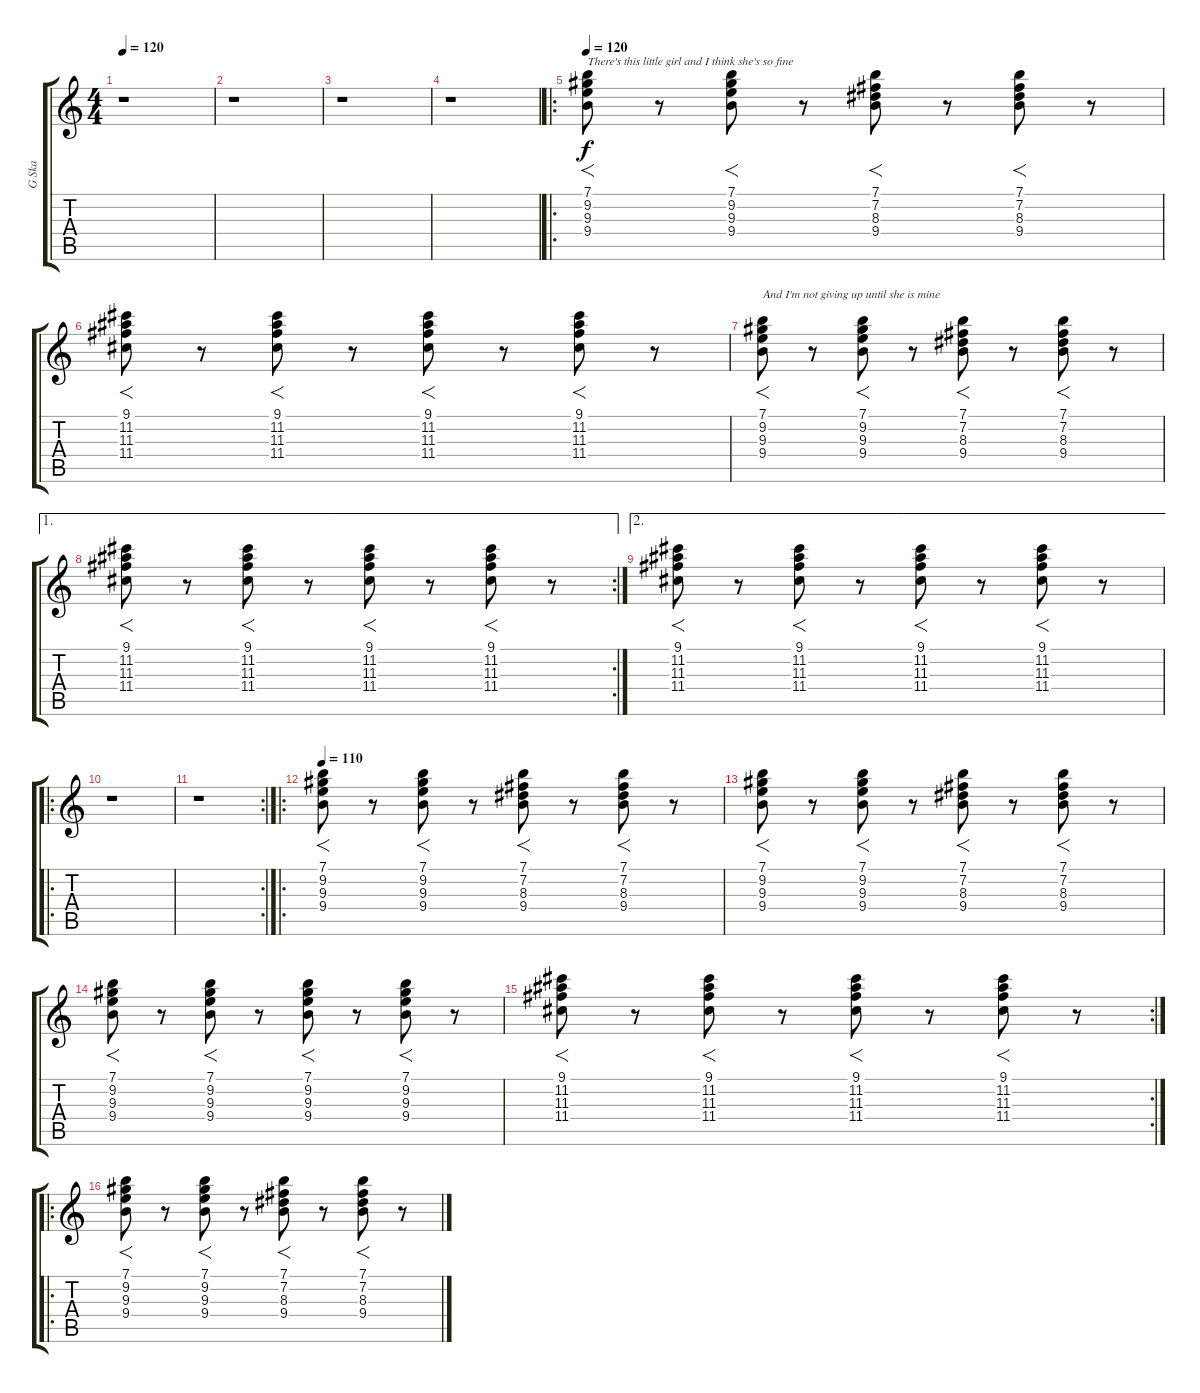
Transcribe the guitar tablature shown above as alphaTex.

\track ("G Ska" "G Ska") {instrument overdrivenguitar}
\staff {score tabs}
\tuning (E4 B3 G3 D3 A2 E2) {hide}
\ts (4 4)
\tempo 120
\tempo 100
\tempo 120
\clef g2
\ks c
r.1{dy f instrument overdrivenguitar} |
r.1 |
r.1 |
r.1 |
\ro
\tempo 120
(7.1 9.2 9.3 9.4).8{f txt "There's this little girl and I think she's so fine"} r.8 (7.1 9.2 9.3 9.4).8{f} r.8 (7.1 7.2 8.3 9.4).8{f} r.8 (7.1 7.2 8.3 9.4).8{f} r.8 |
(9.1 11.2 11.3 11.4).8{f} r.8 (9.1 11.2 11.3 11.4).8{f} r.8 (9.1 11.2 11.3 11.4).8{f} r.8 (9.1 11.2 11.3 11.4).8{f} r.8 |
(7.1 9.2 9.3 9.4).8{f txt "And I'm not giving up until she is mine"} r.8 (7.1 9.2 9.3 9.4).8{f} r.8 (7.1 7.2 8.3 9.4).8{f} r.8 (7.1 7.2 8.3 9.4).8{f} r.8 |
\ae 1
\rc 2
(9.1 11.2 11.3 11.4).8{f} r.8 (9.1 11.2 11.3 11.4).8{f} r.8 (9.1 11.2 11.3 11.4).8{f} r.8 (9.1 11.2 11.3 11.4).8{f} r.8 |
\ae 2
(9.1 11.2 11.3 11.4).8{f} r.8 (9.1 11.2 11.3 11.4).8{f} r.8 (9.1 11.2 11.3 11.4).8{f} r.8 (9.1 11.2 11.3 11.4).8{f} r.8 |
\ro
r.1 |
\rc 2
r.1 |
\ro
\tempo 110
(7.1 9.2 9.3 9.4).8{f} r.8 (7.1 9.2 9.3 9.4).8{f} r.8 (7.1 7.2 8.3 9.4).8{f} r.8 (7.1 7.2 8.3 9.4).8{f} r.8 |
(7.1 9.2 9.3 9.4).8{f} r.8 (7.1 9.2 9.3 9.4).8{f} r.8 (7.1 7.2 8.3 9.4).8{f} r.8 (7.1 7.2 8.3 9.4).8{f} r.8 |
(7.1 9.2 9.3 9.4).8{f} r.8 (7.1 9.2 9.3 9.4).8{f} r.8 (7.1 9.2 9.3 9.4).8{f} r.8 (7.1 9.2 9.3 9.4).8{f} r.8 |
\rc 2
(9.1 11.2 11.3 11.4).8{f} r.8 (9.1 11.2 11.3 11.4).8{f} r.8 (9.1 11.2 11.3 11.4).8{f} r.8 (9.1 11.2 11.3 11.4).8{f} r.8 |
\ro
(7.1 9.2 9.3 9.4).8{f} r.8 (7.1 9.2 9.3 9.4).8{f} r.8 (7.1 7.2 8.3 9.4).8{f} r.8 (7.1 7.2 8.3 9.4).8{f} r.8
